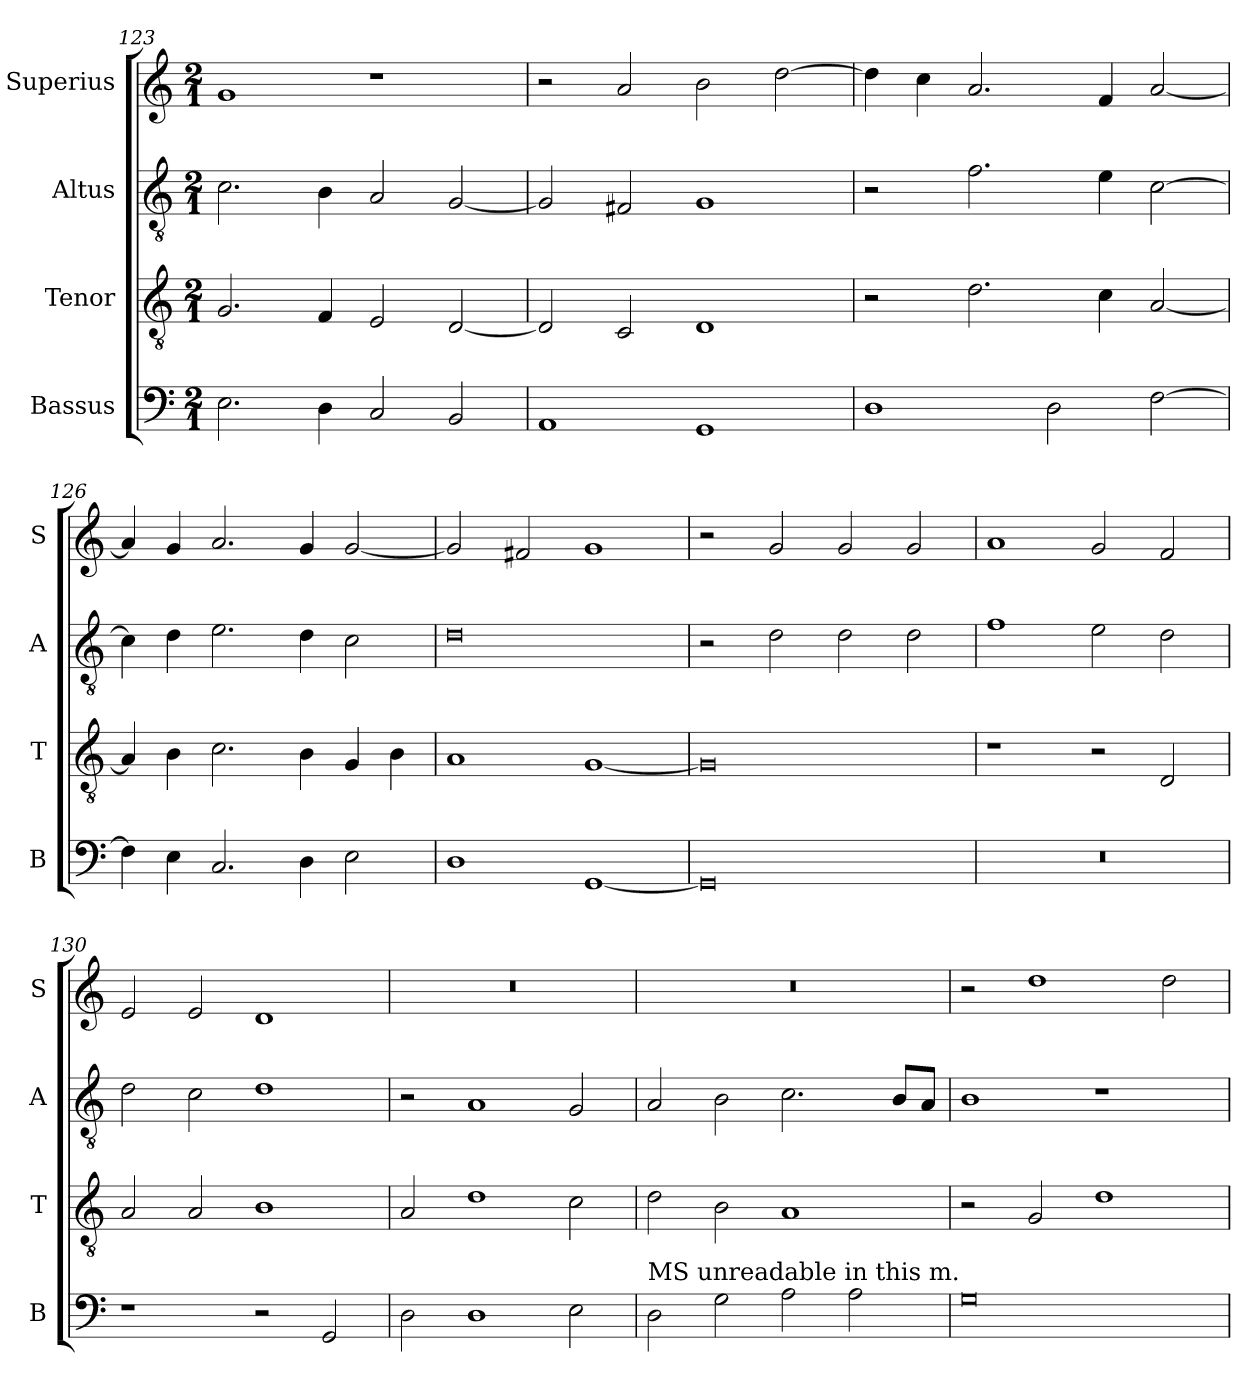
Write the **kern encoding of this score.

**kern	**kern	**kern	**kern
*part4	*part3	*part2	*part1
*staff4	*staff3	*staff2	*staff1
*I"Bassus	*I"Tenor	*I"Altus	*I"Superius
*I'B	*I'T	*I'A	*I'S
*clefF4	*clefGv2	*clefGv2	*clefG2
*k[]	*k[]	*k[]	*k[]
*M2/1	*M2/1	*M2/1	*M2/1
=123	=123	=123	=123
2.E	2.G	2.c	1g
4D	4F	4B	.
2C	2E	2A	1r
2BB	[2D	[2G	.
=124	=124	=124	=124
1AA	2D]	2G]	2r
.	2C	2F#X	2a
1GG	1D	1G	2b
.	.	.	[2dd
=125	=125	=125	=125
1D	2r	2r	4dd]
.	.	.	4cc
.	2.d	2.f	2.a
2D	.	.	.
.	4c	4e	4f
[2F	[2A	[2c	[2a
=126	=126	=126	=126
4F]	4A]	4c]	4a]
4E	4B	4d	4g
2.C	2.c	2.e	2.a
4D	4B	4d	4g
2E	4G	2c	[2g
.	4B	.	.
=127	=127	=127	=127
1D	1A	0d	2g]
.	.	.	2f#X
[1GG	[1G	.	1g
=128	=128	=128	=128
0GG]	0G]	2r	2r
.	.	2d	2g
.	.	2d	2g
.	.	2d	2g
=129	=129	=129	=129
0r	1r	1f	1a
.	2r	2e	2g
.	2D	2d	2f
=130	=130	=130	=130
1r	2A	2d	2e
.	2A	2c	2e
2r	1B	1d	1d
2GG	.	.	.
=131	=131	=131	=131
2D	2A	2r	0r
1D	1d	1A	.
2E	2c	2G	.
=132	=132	=132	=132
!LO:TX:a:t=MS unreadable in this m.	!	!	!
2D	2d	2A	0r
2G	2B	2B	.
2A	1A	2.c	.
2A	.	.	.
.	.	8B/L	.
.	.	8A/J	.
=133	=133	=133	=133
0G	2r	1B	2r
.	2G	.	1dd
.	1d	1r	.
.	.	.	2dd
=	=	=	=
*-	*-	*-	*-
